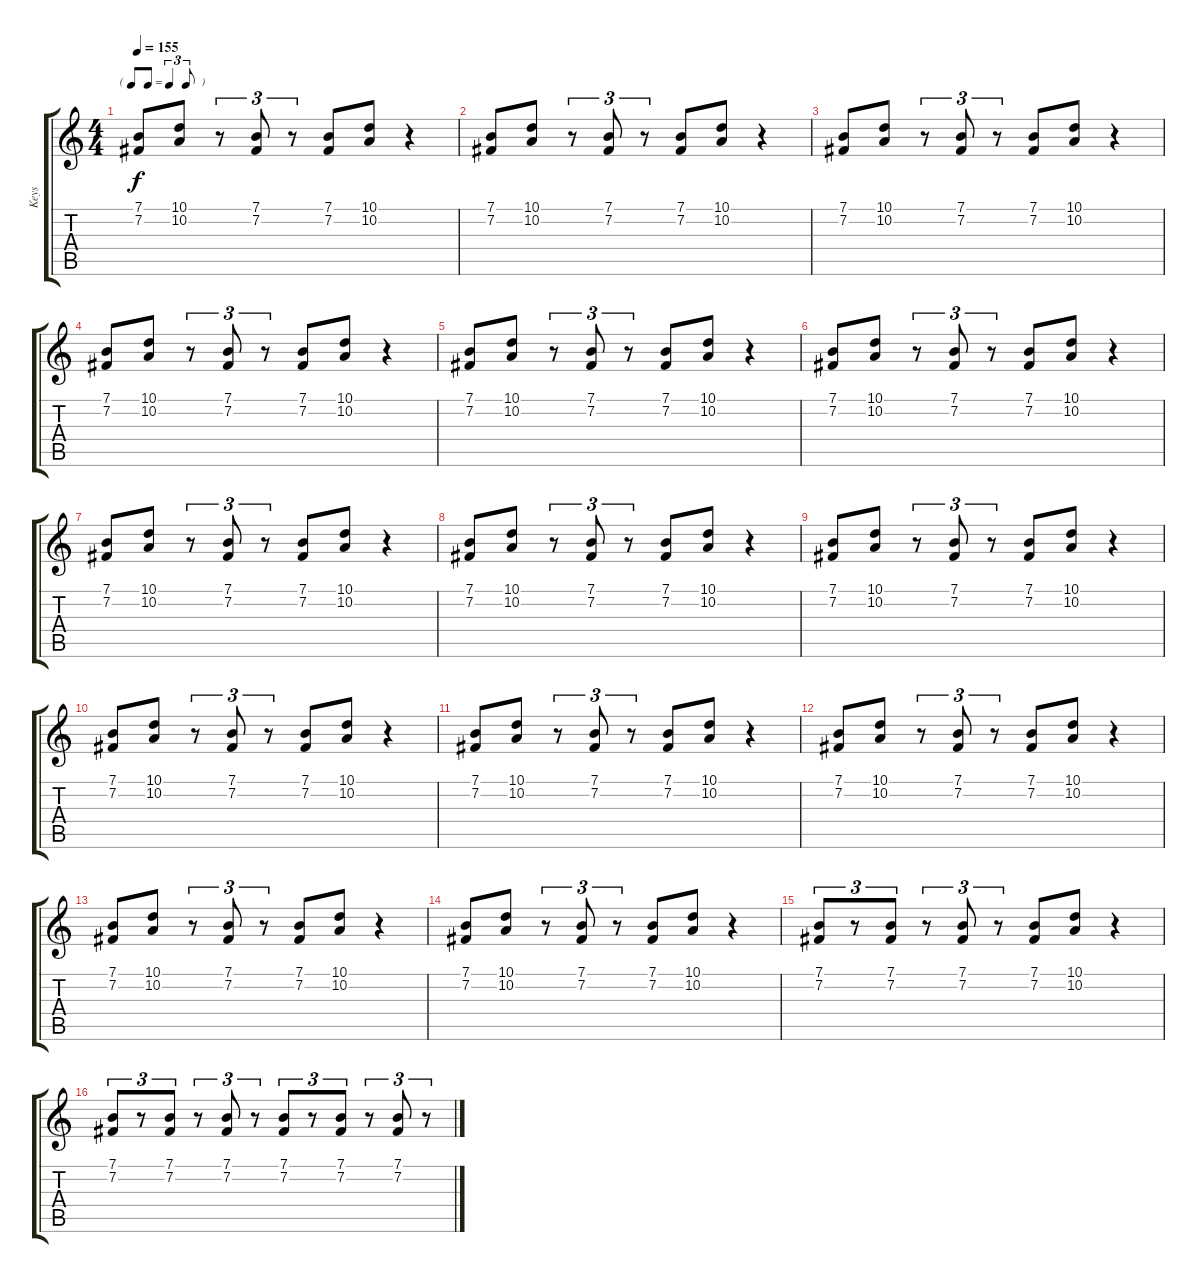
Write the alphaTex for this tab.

\track ("Keys" "Keys") {instrument rockorgan}
\staff {score tabs}
\tuning (E4 B3 G3 D3 A2 E2) {hide}
\ts (4 4)
\tf triplet8th
\tempo 155
\clef g2
\ks c
(7.1 7.2).8{dy f} (10.1 10.2).8 r.8{tu (3 2)} (7.1 7.2).8{tu (3 2)} r.8{tu (3 2)} (7.1 7.2).8 (10.1 10.2).8 r.4 |
(7.1 7.2).8 (10.1 10.2).8 r.8{tu (3 2)} (7.1 7.2).8{tu (3 2)} r.8{tu (3 2)} (7.1 7.2).8 (10.1 10.2).8 r.4 |
(7.1 7.2).8 (10.1 10.2).8 r.8{tu (3 2)} (7.1 7.2).8{tu (3 2)} r.8{tu (3 2)} (7.1 7.2).8 (10.1 10.2).8 r.4 |
(7.1 7.2).8 (10.1 10.2).8 r.8{tu (3 2)} (7.1 7.2).8{tu (3 2)} r.8{tu (3 2)} (7.1 7.2).8 (10.1 10.2).8 r.4 |
(7.1 7.2).8 (10.1 10.2).8 r.8{tu (3 2)} (7.1 7.2).8{tu (3 2)} r.8{tu (3 2)} (7.1 7.2).8 (10.1 10.2).8 r.4 |
(7.1 7.2).8 (10.1 10.2).8 r.8{tu (3 2)} (7.1 7.2).8{tu (3 2)} r.8{tu (3 2)} (7.1 7.2).8 (10.1 10.2).8 r.4 |
(7.1 7.2).8 (10.1 10.2).8 r.8{tu (3 2)} (7.1 7.2).8{tu (3 2)} r.8{tu (3 2)} (7.1 7.2).8 (10.1 10.2).8 r.4 |
(7.1 7.2).8 (10.1 10.2).8 r.8{tu (3 2)} (7.1 7.2).8{tu (3 2)} r.8{tu (3 2)} (7.1 7.2).8 (10.1 10.2).8 r.4 |
(7.1 7.2).8 (10.1 10.2).8 r.8{tu (3 2)} (7.1 7.2).8{tu (3 2)} r.8{tu (3 2)} (7.1 7.2).8 (10.1 10.2).8 r.4 |
(7.1 7.2).8 (10.1 10.2).8 r.8{tu (3 2)} (7.1 7.2).8{tu (3 2)} r.8{tu (3 2)} (7.1 7.2).8 (10.1 10.2).8 r.4 |
(7.1 7.2).8 (10.1 10.2).8 r.8{tu (3 2)} (7.1 7.2).8{tu (3 2)} r.8{tu (3 2)} (7.1 7.2).8 (10.1 10.2).8 r.4 |
(7.1 7.2).8 (10.1 10.2).8 r.8{tu (3 2)} (7.1 7.2).8{tu (3 2)} r.8{tu (3 2)} (7.1 7.2).8 (10.1 10.2).8 r.4 |
(7.1 7.2).8 (10.1 10.2).8 r.8{tu (3 2)} (7.1 7.2).8{tu (3 2)} r.8{tu (3 2)} (7.1 7.2).8 (10.1 10.2).8 r.4 |
(7.1 7.2).8 (10.1 10.2).8 r.8{tu (3 2)} (7.1 7.2).8{tu (3 2)} r.8{tu (3 2)} (7.1 7.2).8 (10.1 10.2).8 r.4 |
(7.1 7.2).8{tu (3 2)} r.8{tu (3 2)} (7.1 7.2).8{tu (3 2)} r.8{tu (3 2)} (7.1 7.2).8{tu (3 2)} r.8{tu (3 2)} (7.1 7.2).8 (10.1 10.2).8 r.4 |
(7.1 7.2).8{tu (3 2)} r.8{tu (3 2)} (7.1 7.2).8{tu (3 2)} r.8{tu (3 2)} (7.1 7.2).8{tu (3 2)} r.8{tu (3 2)} (7.1 7.2).8{tu (3 2)} r.8{tu (3 2)} (7.1 7.2).8{tu (3 2)} r.8{tu (3 2)} (7.1 7.2).8{tu (3 2)} r.8{tu (3 2)}
